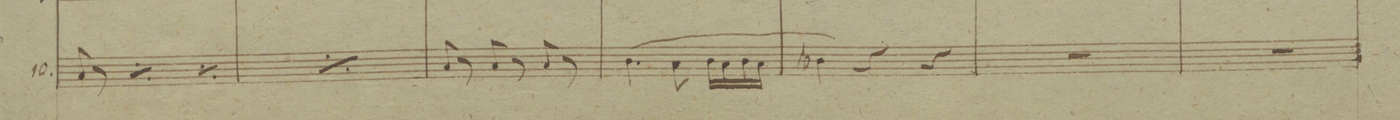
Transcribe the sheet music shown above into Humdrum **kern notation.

**kern	**fba	**dynam
*I"10.	*	*
*clefF4	*	*
*k[b-e-a-d-]	*	*
*M3/4	*	*
8C/	.	.
8r	.	.
*rep	*	*
8C/	.	.
8r	.	.
*Xrep	*	*
*rep	*	*
8C/	.	.
8r	.	.
*Xrep	*	*
=70	=70	=70
*rep	*	*
8C/	.	.
8r	.	.
8C/	.	.
8r	.	.
8C/	.	.
8r	.	.
*Xrep	*	*
=71	=71	=71
8C/	.	.
8r	.	.
8C/	.	.
8r	.	.
8C/	.	.
8r	.	.
=72	=72	=72
(4.D-\	.	.
8C\	.	.
16D-\LL	.	.
16C\	.	.
16D-\	.	.
16C\JJ	.	.
=73	=73	=73
4D-X\)	.	.
4r	.	.
4r	.	.
=74	=74	=74
2.r	.	.
=75	=75	=75
2.r	.	.
=76	=76	=76
*-	*-	*-
